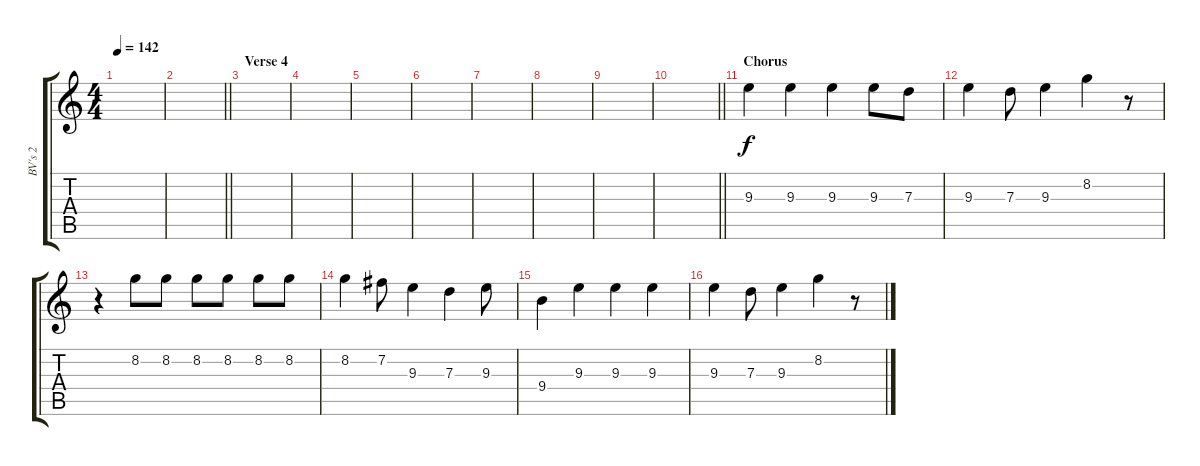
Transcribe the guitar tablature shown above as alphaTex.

\track ("BV's 2" "BV's 2") {instrument electricguitarjazz}
\staff {score tabs}
\tuning (E4 B3 G3 D3 A2 E2) {hide}
\ts (4 4)
\tempo 142
\clef g2
\ks c
|
\barLineRight lightlight
|
\section ("" "Verse 4")
|
|
|
|
|
|
|
\barLineRight lightlight
|
\section ("" "Chorus")
9.3.4 9.3.4 9.3.4 9.3.8 7.3.8 |
9.3.4 7.3.8 9.3.4 8.2.4 r.8 |
r.4 8.2.8 8.2.8 8.2.8 8.2.8 8.2.8 8.2.8 |
8.2.4 7.2.8 9.3.4 7.3.4 9.3.8 |
9.4.4 9.3.4 9.3.4 9.3.4 |
9.3.4 7.3.8 9.3.4 8.2.4 r.8
